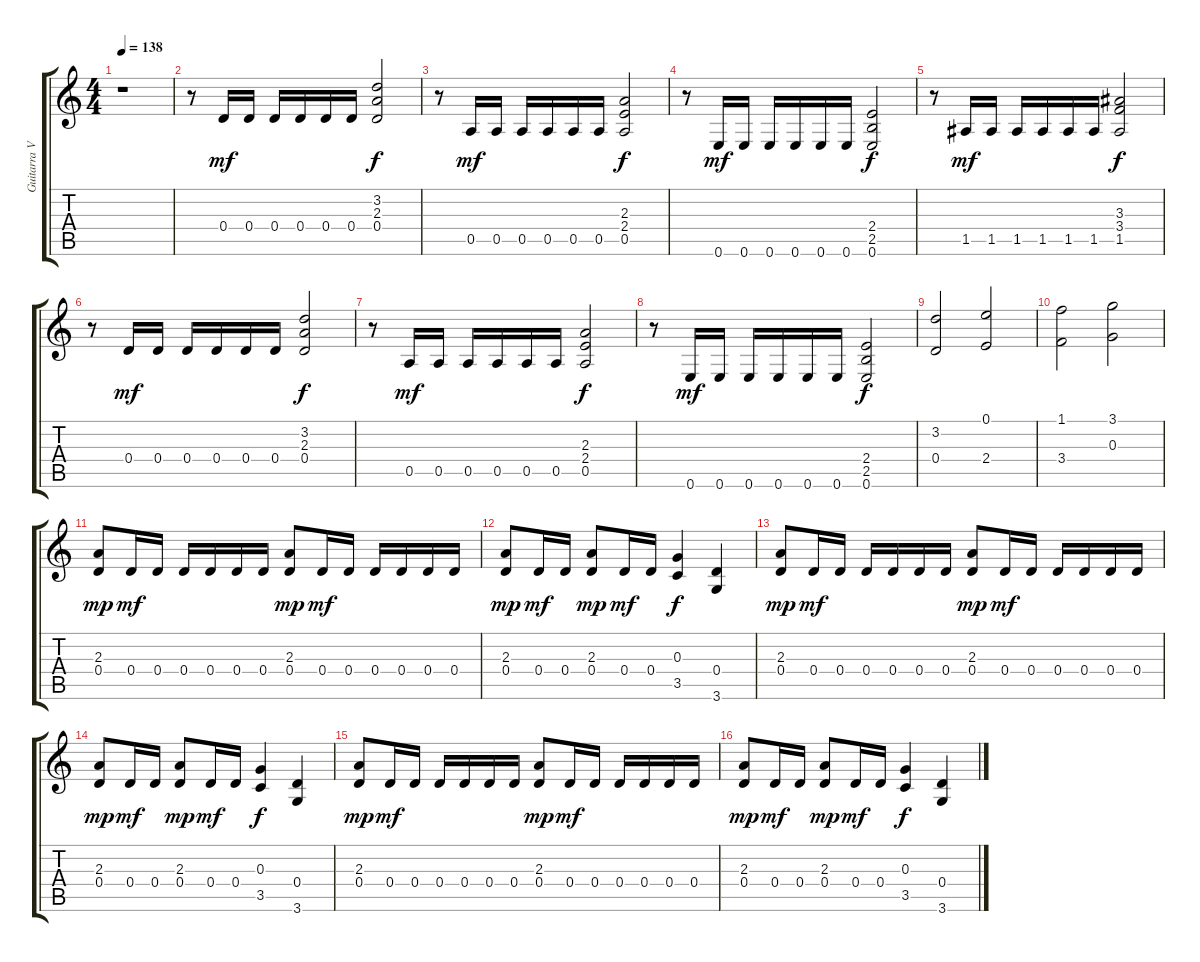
\track ("Guitarra V (Dist. Rítmica)" "Guitarra V") {instrument distortionguitar}
\staff {score tabs}
\tuning (E4 B3 G3 D3 A2 E2) {hide}
\ts (4 4)
\tempo 138
\clef g2
\ks c
r.1{dy mf} |
r.8 0.4.16 0.4.16 0.4.16 0.4.16 0.4.16 0.4.16 (3.2 2.3 0.4).2{dy f} |
r.8 0.5.16{dy mf} 0.5.16 0.5.16 0.5.16 0.5.16 0.5.16 (2.3 2.4 0.5).2{dy f} |
r.8 0.6.16{dy mf} 0.6.16 0.6.16 0.6.16 0.6.16 0.6.16 (2.4 2.5 0.6).2{dy f} |
r.8 1.5.16{dy mf} 1.5.16 1.5.16 1.5.16 1.5.16 1.5.16 (3.3 3.4 1.5).2{dy f} |
r.8 0.4.16{dy mf} 0.4.16 0.4.16 0.4.16 0.4.16 0.4.16 (3.2 2.3 0.4).2{dy f} |
r.8 0.5.16{dy mf} 0.5.16 0.5.16 0.5.16 0.5.16 0.5.16 (2.3 2.4 0.5).2{dy f} |
r.8 0.6.16{dy mf} 0.6.16 0.6.16 0.6.16 0.6.16 0.6.16 (2.4 2.5 0.6).2{dy f} |
(3.2 0.4).2 (0.1 2.4).2 |
(1.1 3.4).2 (3.1 0.3).2 |
(2.3 0.4).8{dy mp} 0.4.16{dy mf} 0.4.16 0.4.16 0.4.16 0.4.16 0.4.16 (2.3 0.4).8{dy mp} 0.4.16{dy mf} 0.4.16 0.4.16 0.4.16 0.4.16 0.4.16 |
(2.3 0.4).8{dy mp} 0.4.16{dy mf} 0.4.16 (2.3 0.4).8{dy mp} 0.4.16{dy mf} 0.4.16 (0.3 3.5).4{dy f} (0.4 3.6).4 |
(2.3 0.4).8{dy mp} 0.4.16{dy mf} 0.4.16 0.4.16 0.4.16 0.4.16 0.4.16 (2.3 0.4).8{dy mp} 0.4.16{dy mf} 0.4.16 0.4.16 0.4.16 0.4.16 0.4.16 |
(2.3 0.4).8{dy mp} 0.4.16{dy mf} 0.4.16 (2.3 0.4).8{dy mp} 0.4.16{dy mf} 0.4.16 (0.3 3.5).4{dy f} (0.4 3.6).4 |
(2.3 0.4).8{dy mp} 0.4.16{dy mf} 0.4.16 0.4.16 0.4.16 0.4.16 0.4.16 (2.3 0.4).8{dy mp} 0.4.16{dy mf} 0.4.16 0.4.16 0.4.16 0.4.16 0.4.16 |
(2.3 0.4).8{dy mp} 0.4.16{dy mf} 0.4.16 (2.3 0.4).8{dy mp} 0.4.16{dy mf} 0.4.16 (0.3 3.5).4{dy f} (0.4 3.6).4
